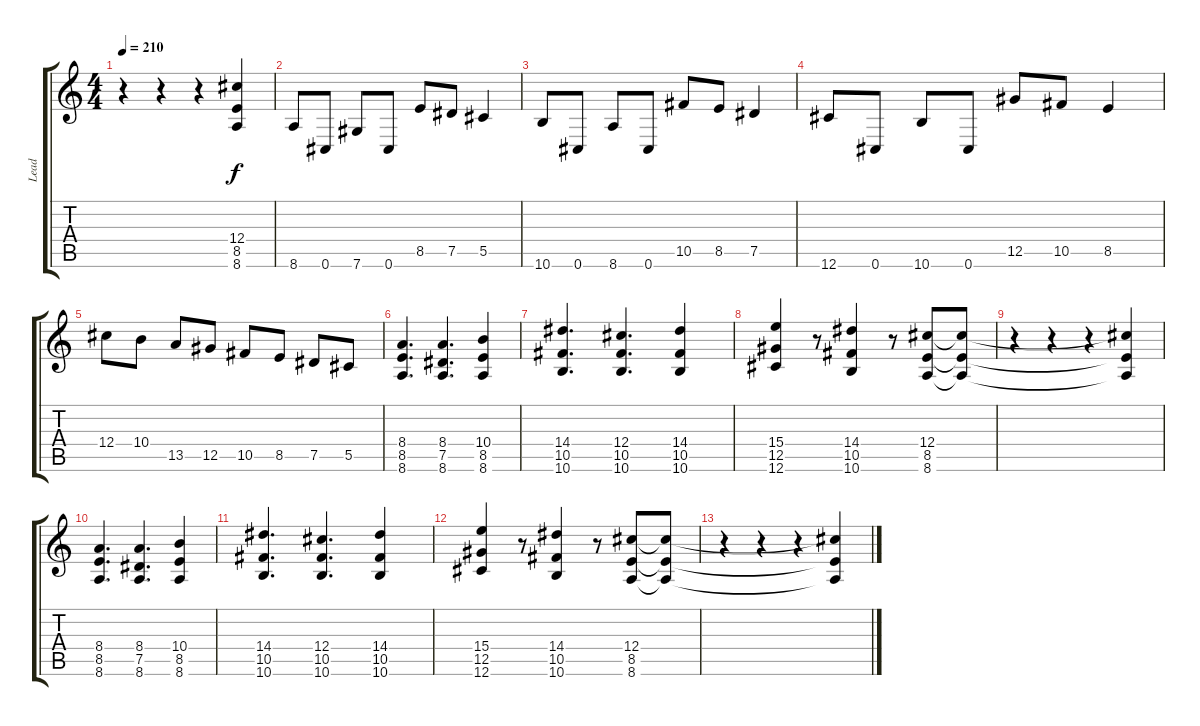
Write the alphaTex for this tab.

\track ("Lead" "Lead") {instrument distortionguitar}
\staff {score tabs}
\tuning (Eb4 Bb3 Gb3 Db3 Ab2 Db2) {hide}
\ts (4 4)
\tempo 210
\clef g2
\ks c
r.4{dy f} r.4 r.4 (12.4{t} 8.5{t} 8.6{t}).4 |
8.6.8 0.6.8 7.6.8 0.6.8 8.5.8 7.5.8 5.5.4 |
10.6.8 0.6.8 8.6.8 0.6.8 10.5.8 8.5.8 7.5.4 |
12.6.8 0.6.8 10.6.8 0.6.8 12.5.8 10.5.8 8.5.4 |
12.4.8 10.4.8 13.5.8 12.5.8 10.5.8 8.5.8 7.5.8 5.5.8 |
(8.4 8.5 8.6).4{d} (8.4 7.5 8.6).4{d} (10.4 8.5 8.6).4 |
(14.4 10.5 10.6).4{d} (12.4 10.5 10.6).4{d} (14.4 10.5 10.6).4 |
(15.4 12.5 12.6).4 r.8 (14.4 10.5 10.6).4 r.8 (12.4 8.5 8.6).8 (12.4{t} 8.5{t} 8.6{t}).8 |
r.4 r.4 r.4 (12.4{t} 8.5{t} 8.6{t}).4 |
(8.4 8.5 8.6).4{d} (8.4 7.5 8.6).4{d} (10.4 8.5 8.6).4 |
(14.4 10.5 10.6).4{d} (12.4 10.5 10.6).4{d} (14.4 10.5 10.6).4 |
(15.4 12.5 12.6).4 r.8 (14.4 10.5 10.6).4 r.8 (12.4 8.5 8.6).8 (12.4{t} 8.5{t} 8.6{t}).8 |
r.4 r.4 r.4 (12.4{t} 8.5{t} 8.6{t}).4
